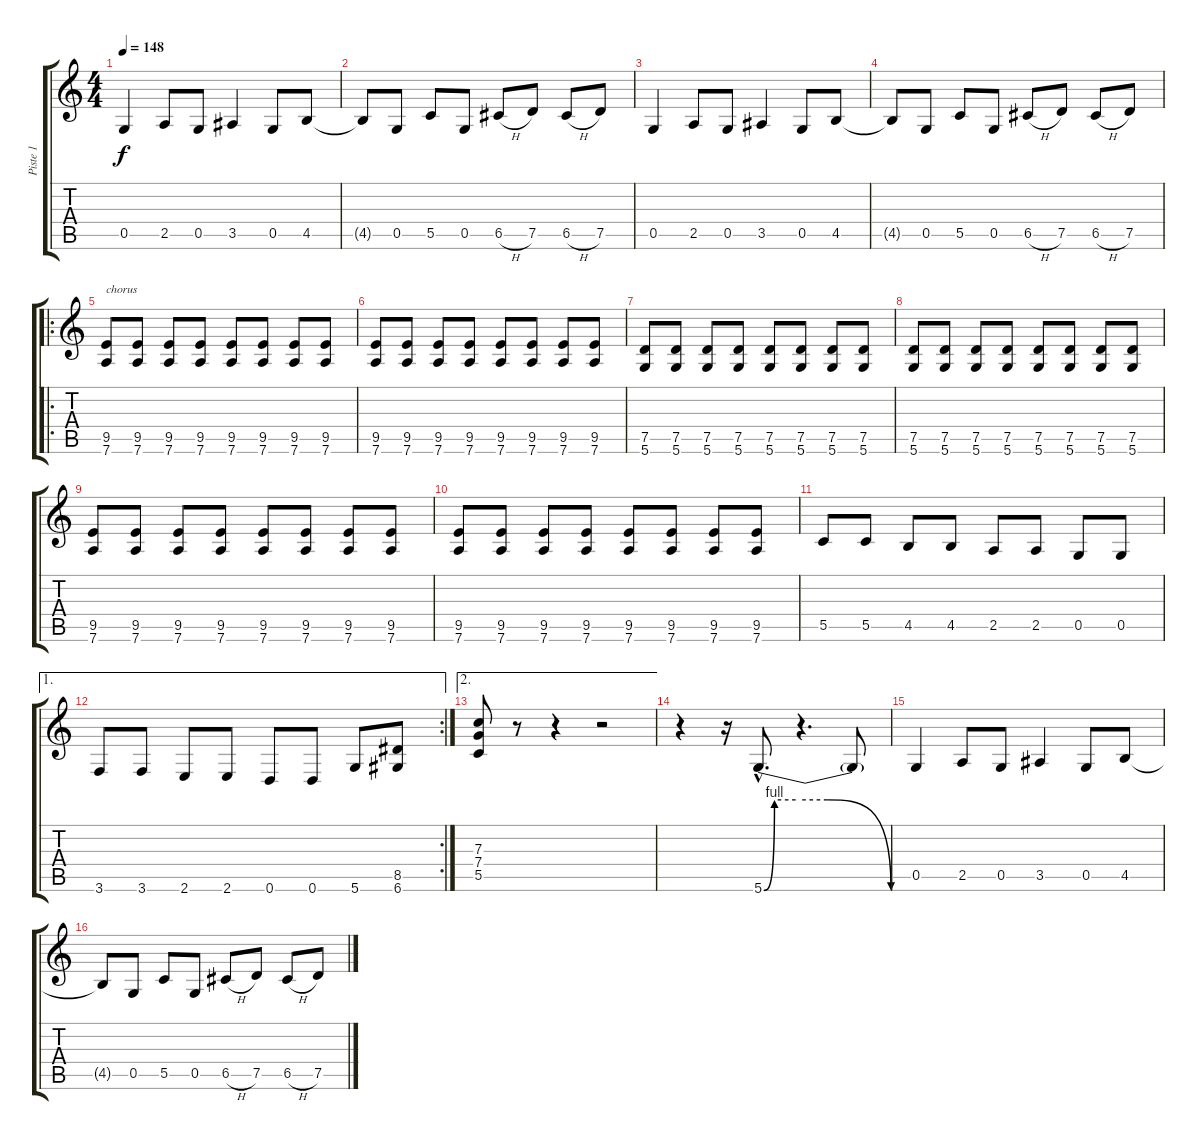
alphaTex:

\track ("Piste 1" "Piste 1") {instrument distortionguitar}
\staff {score tabs}
\tuning (D4 A3 F3 C3 G2 D2) {hide}
\ts (4 4)
\tempo 148
\clef g2
\ks c
0.5.4{dy f} 2.5.8 0.5.8 3.5.4 0.5.8 4.5.8 |
4.5{t}.8 0.5.8 5.5.8 0.5.8 6.5{h}.8 7.5.8 6.5{h}.8 7.5.8 |
0.5.4 2.5.8 0.5.8 3.5.4 0.5.8 4.5.8 |
4.5{t}.8 0.5.8 5.5.8 0.5.8 6.5{h}.8 7.5.8 6.5{h}.8 7.5.8 |
\ro
(9.5 7.6).8{txt "chorus"} (9.5 7.6).8 (9.5 7.6).8 (9.5 7.6).8 (9.5 7.6).8 (9.5 7.6).8 (9.5 7.6).8 (9.5 7.6).8 |
(9.5 7.6).8 (9.5 7.6).8 (9.5 7.6).8 (9.5 7.6).8 (9.5 7.6).8 (9.5 7.6).8 (9.5 7.6).8 (9.5 7.6).8 |
(7.5 5.6).8 (7.5 5.6).8 (7.5 5.6).8 (7.5 5.6).8 (7.5 5.6).8 (7.5 5.6).8 (7.5 5.6).8 (7.5 5.6).8 |
(7.5 5.6).8 (7.5 5.6).8 (7.5 5.6).8 (7.5 5.6).8 (7.5 5.6).8 (7.5 5.6).8 (7.5 5.6).8 (7.5 5.6).8 |
(9.5 7.6).8 (9.5 7.6).8 (9.5 7.6).8 (9.5 7.6).8 (9.5 7.6).8 (9.5 7.6).8 (9.5 7.6).8 (9.5 7.6).8 |
(9.5 7.6).8 (9.5 7.6).8 (9.5 7.6).8 (9.5 7.6).8 (9.5 7.6).8 (9.5 7.6).8 (9.5 7.6).8 (9.5 7.6).8 |
5.5.8 5.5.8 4.5.8 4.5.8 2.5.8 2.5.8 0.5.8 0.5.8 |
\ae 1
\rc 2
3.6.8 3.6.8 2.6.8 2.6.8 0.6.8 0.6.8 5.6.8 (8.5 6.6).8 |
\ae 2
(7.3 7.4 5.5).8 r.8 r.4 r.2 |
r.4 r.16 5.6{be (custom 0 0 5 4 15 4 30 4 60 0) hac}.8{d} r.4{d} 5.6{t}.8 |
0.5.4 2.5.8 0.5.8 3.5.4 0.5.8 4.5.8 |
4.5{t}.8 0.5.8 5.5.8 0.5.8 6.5{h}.8 7.5.8 6.5{h}.8 7.5.8
